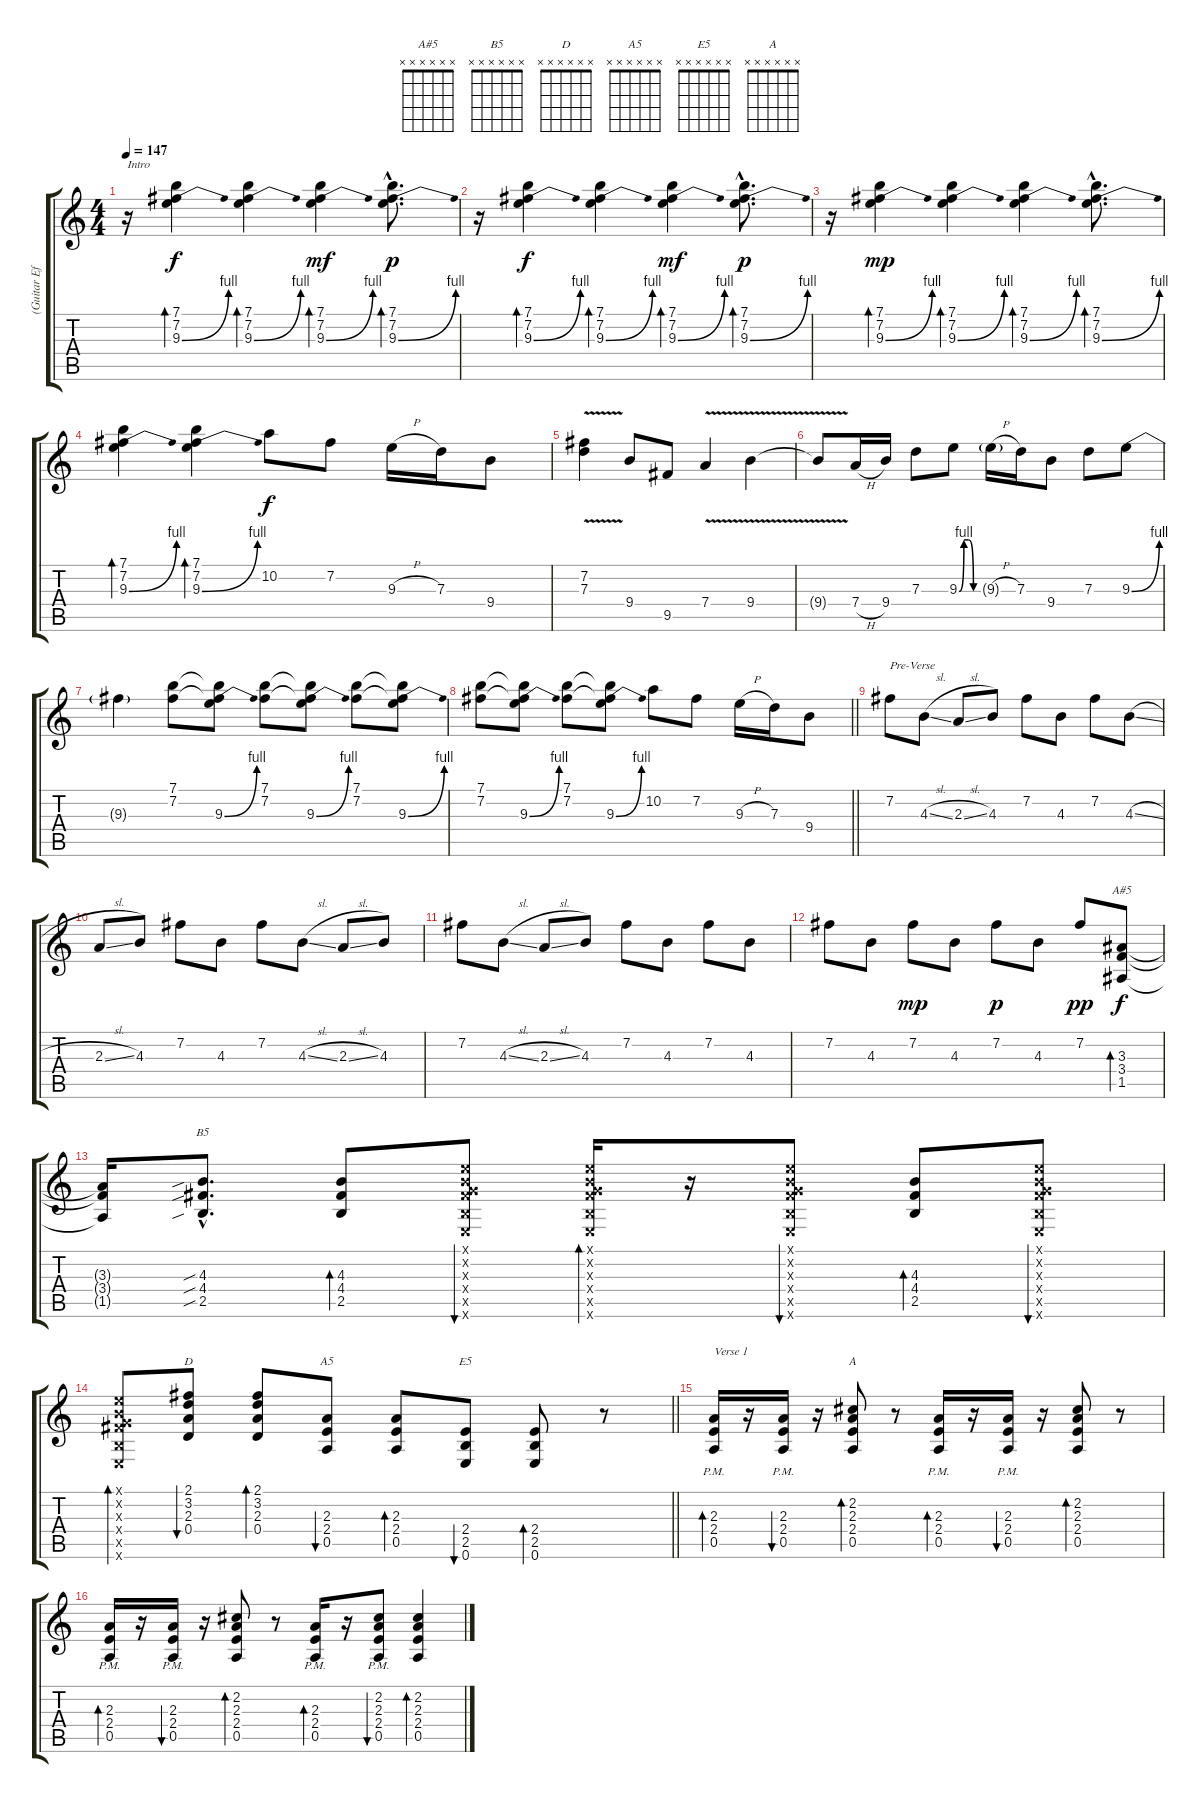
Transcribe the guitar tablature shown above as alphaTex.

\track ("(Guitar Effects)" "(Guitar Ef") {instrument overdrivenguitar}
\staff {score tabs}
\tuning (E4 B3 G3 D3 A2 E2) {hide}
\chord ("A#5" x x x x x x)
\chord ("B5" x x x x x x)
\chord ("D" x x x x x x)
\chord ("A5" x x x x x x)
\chord ("E5" x x x x x x)
\chord ("A" x x x x x x)
\ts (4 4)
\tempo 147
\clef g2
\ks c
r.16{txt "Intro" dy f instrument overdrivenguitar} (7.1 7.2 9.3{be (bend 0 0 60 4)}).4{bd 30} (7.1 7.2 9.3{be (bend 0 0 60 4)}).4{bd 30} (7.1 7.2 9.3{be (bend 0 0 60 4)}).4{bd 30 dy mf} (7.1{hac} 7.2{hac} 9.3{be (bend 0 0 60 4) hac}).8{d bd 30 dy p} |
r.16 (7.1 7.2 9.3{be (bend 0 0 60 4)}).4{bd 30 dy f} (7.1 7.2 9.3{be (bend 0 0 60 4)}).4{bd 30} (7.1 7.2 9.3{be (bend 0 0 60 4)}).4{bd 30 dy mf} (7.1{hac} 7.2{hac} 9.3{be (bend 0 0 60 4) hac}).8{d bd 30 dy p} |
r.16 (7.1 7.2 9.3{be (bend 0 0 60 4)}).4{bd 30 dy mp} (7.1 7.2 9.3{be (bend 0 0 60 4)}).4{bd 30} (7.1 7.2 9.3{be (bend 0 0 60 4)}).4{bd 30} (7.1{hac} 7.2{hac} 9.3{be (bend 0 0 60 4) hac}).8{d bd 30} |
(7.1 7.2 9.3{be (bend 0 0 60 4)}).4{bd 30} (7.1 7.2 9.3{be (bend 0 0 60 4)}).4{bd 30} 10.2.8{dy f} 7.2.8 9.3{h}.16 7.3.16 9.4.8 |
(7.2 7.3{v}).4 9.4.8 9.5.8 7.4{v}.4 9.4{v}.4 |
9.4{t}.8 7.4{h}.16 9.4.16 7.3.8 9.3{be (custom 0 0 15 4 30 4 45 0 60 0)}.8 9.3{h g}.16 7.3.16 9.4.8 7.3.8 9.3{be (bend 0 0 60 4)}.8 |
9.3{t}.4 (7.1 7.2).8 (7.1{t} 7.2{t} 9.3{be (bend 0 0 60 4)}).8 (7.1 7.2).8 (7.1{t} 7.2{t} 9.3{be (bend 0 0 60 4)}).8 (7.1 7.2).8 (7.1{t} 7.2{t} 9.3{be (bend 0 0 60 4)}).8 |
\barLineRight lightlight
(7.1 7.2).8 (7.1{t} 7.2{t} 9.3{be (bend 0 0 60 4)}).8 (7.1 7.2).8 (7.1{t} 7.2{t} 9.3{be (bend 0 0 60 4)}).8 10.2.8 7.2.8 9.3{h}.16 7.3.16 9.4.8 |
7.2.8{txt "Pre-Verse"} 4.3{sl}.8 2.3{sl}.8 4.3.8 7.2.8 4.3.8 7.2.8 4.3{sl}.8 |
2.3{sl}.8 4.3.8 7.2.8 4.3.8 7.2.8 4.3{sl}.8 2.3{sl}.8 4.3.8 |
7.2.8 4.3{sl}.8 2.3{sl}.8 4.3.8 7.2.8 4.3.8 7.2.8 4.3.8 |
7.2.8 4.3.8 7.2.8{dy mp} 4.3.8 7.2.8{dy p} 4.3.8 7.2.8{dy pp} (3.3 3.4 1.5).8{bd 30 ch "A#5" dy f} |
(3.3{t} 3.4{t} 1.5{t}).16 (4.3{sib hac} 4.4{sib hac} 2.5{sib hac}).8{d ch "B5"} (4.3 4.4 2.5).8{bd 30} (0.1{x} 0.2{x} 0.3{x} 4.4{x} 2.5{x} 0.6{x}).8{bu 30} (0.1{x} 0.2{x} 0.3{x} 4.4{x} 2.5{x} 0.6{x}).16{bd 30} r.16 (0.1{x} 0.2{x} 0.3{x} 4.4{x} 2.5{x} 0.6{x}).8{bu 30} (4.3 4.4 2.5).8{bd 30} (0.1{x} 0.2{x} 0.3{x} 4.4{x} 2.5{x} 0.6{x}).8{bu 30} |
\barLineRight lightlight
(0.1{x} 0.2{x} 0.3{x} 4.4{x} 2.5{x} 0.6{x}).8{bd 30} (2.1 3.2 2.3 0.4).8{bu 30 ch "D"} (2.1 3.2 2.3 0.4).8{bd 30} (2.3 2.4 0.5).8{bu 30 ch "A5"} (2.3 2.4 0.5).8{bd 30} (2.4 2.5 0.6).8{bu 30 ch "E5"} (2.4 2.5 0.6).8{bd 30} r.8 |
(2.3{pm} 2.4{pm} 0.5).16{bd 30 txt "Verse 1" volume 10} r.16 (2.3{pm} 2.4{pm} 0.5).16{bu 30} r.16 (2.2 2.3 2.4 0.5).8{bd 30 ch "A"} r.8 (2.3{pm} 2.4{pm} 0.5).16{bd 30} r.16 (2.3{pm} 2.4{pm} 0.5).16{bu 30} r.16 (2.2 2.3 2.4 0.5).8{bd 30} r.8 |
(2.3{pm} 2.4{pm} 0.5).16{bd 30} r.16 (2.3{pm} 2.4{pm} 0.5).16{bu 30} r.16 (2.2 2.3 2.4 0.5).8{bd 30} r.8 (2.3{pm} 2.4{pm} 0.5).16{bd 30} r.16 (2.2 2.3 2.4{pm} 0.5).8{bu 30} (2.2 2.3 2.4 0.5).4{bd 30}
